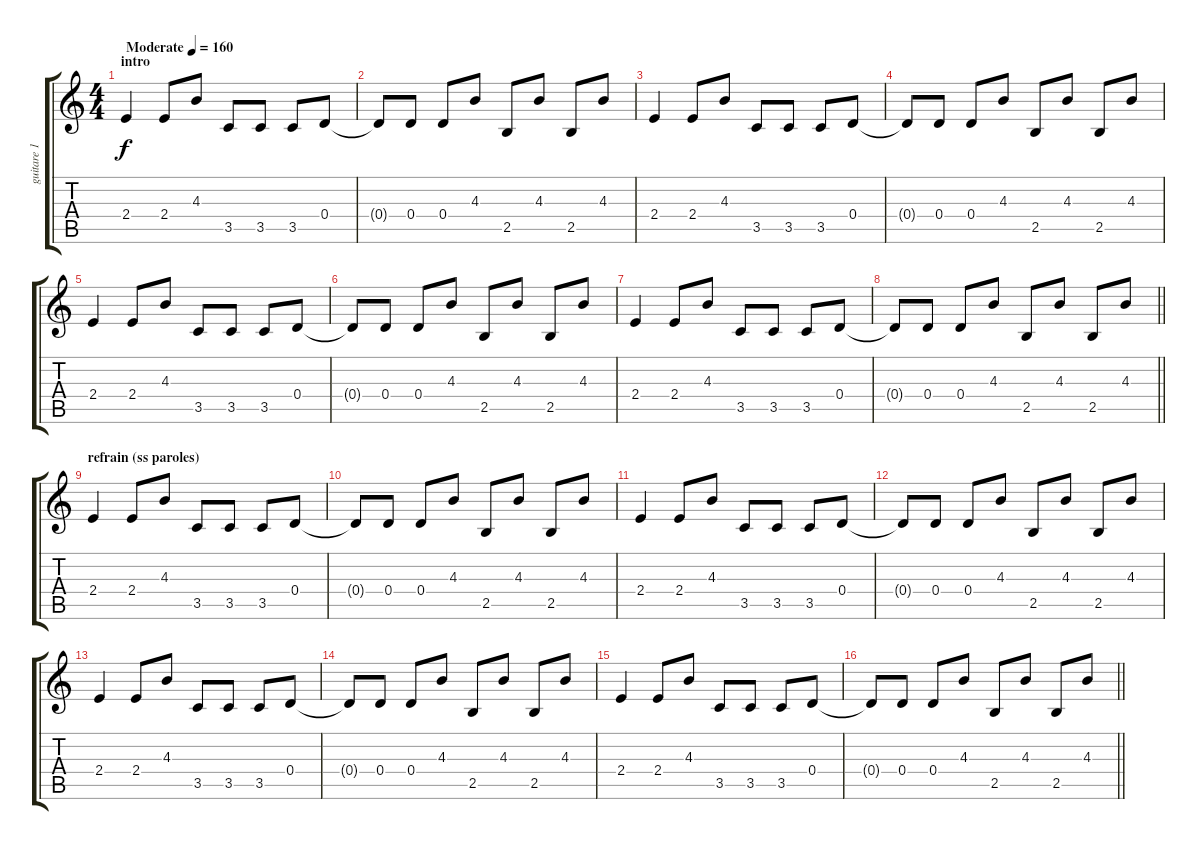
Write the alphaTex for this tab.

\track ("guitare 1" "guitare 1") {instrument overdrivenguitar}
\staff {score tabs}
\tuning (E4 B3 G3 D3 A2 E2) {hide}
\ts (4 4)
\section ("" "intro")
\tempo (160 "Moderate")
\clef g2
\ks c
2.4.4{dy f instrument overdrivenguitar} 2.4.8 4.3.8 3.5.8 3.5.8 3.5.8 0.4.8 |
0.4{t}.8 0.4.8 0.4.8 4.3.8 2.5.8 4.3.8 2.5.8 4.3.8 |
2.4.4 2.4.8 4.3.8 3.5.8 3.5.8 3.5.8 0.4.8 |
0.4{t}.8 0.4.8 0.4.8 4.3.8 2.5.8 4.3.8 2.5.8 4.3.8 |
2.4.4 2.4.8 4.3.8 3.5.8 3.5.8 3.5.8 0.4.8 |
0.4{t}.8 0.4.8 0.4.8 4.3.8 2.5.8 4.3.8 2.5.8 4.3.8 |
2.4.4 2.4.8 4.3.8 3.5.8 3.5.8 3.5.8 0.4.8 |
\barLineRight lightlight
0.4{t}.8 0.4.8 0.4.8 4.3.8 2.5.8 4.3.8 2.5.8 4.3.8 |
\section ("" "refrain (ss paroles)")
2.4.4 2.4.8 4.3.8 3.5.8 3.5.8 3.5.8 0.4.8 |
0.4{t}.8 0.4.8 0.4.8 4.3.8 2.5.8 4.3.8 2.5.8 4.3.8 |
2.4.4 2.4.8 4.3.8 3.5.8 3.5.8 3.5.8 0.4.8 |
0.4{t}.8 0.4.8 0.4.8 4.3.8 2.5.8 4.3.8 2.5.8 4.3.8 |
2.4.4 2.4.8 4.3.8 3.5.8 3.5.8 3.5.8 0.4.8 |
0.4{t}.8 0.4.8 0.4.8 4.3.8 2.5.8 4.3.8 2.5.8 4.3.8 |
2.4.4 2.4.8 4.3.8 3.5.8 3.5.8 3.5.8 0.4.8 |
\barLineRight lightlight
0.4{t}.8 0.4.8 0.4.8 4.3.8 2.5.8 4.3.8 2.5.8 4.3.8
